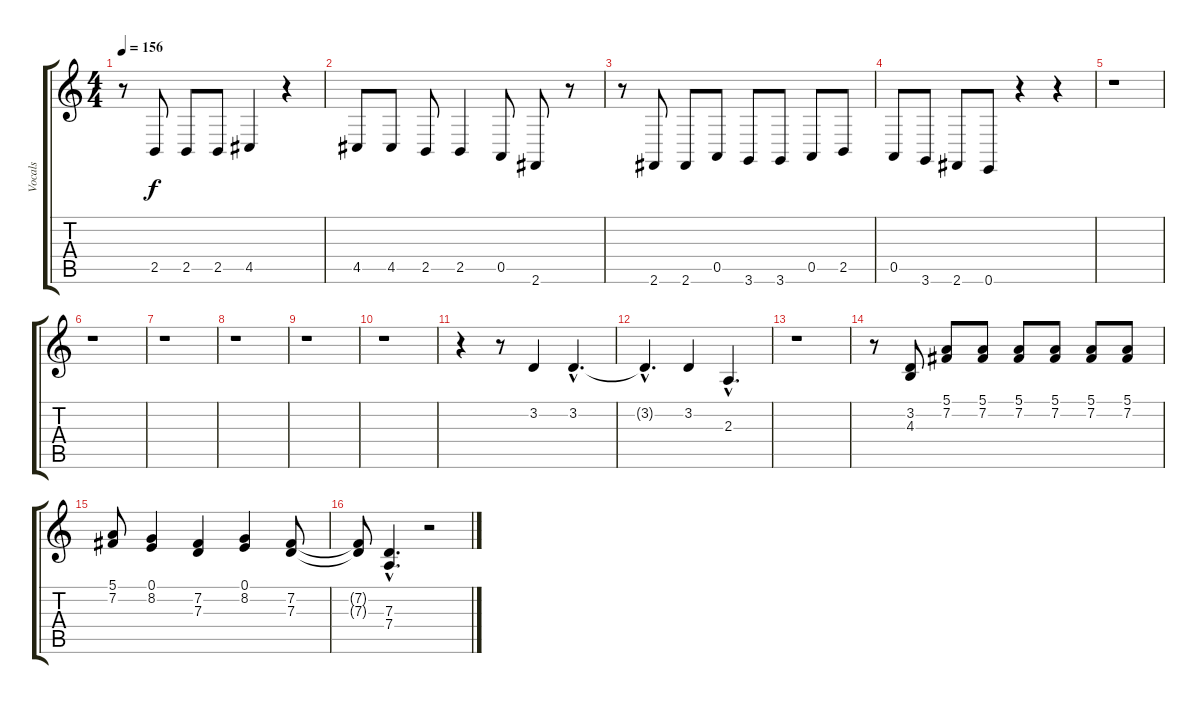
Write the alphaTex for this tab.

\track ("Vocals" "Vocals") {instrument altosax}
\staff {score tabs}
\tuning (E4 B3 G3 D3 A2 E2) {hide}
\ts (4 4)
\tempo 156
\clef g2
\ks c
r.8{dy f} 2.5.8 2.5.8 2.5.8 4.5.4 r.4 |
4.5.8 4.5.8 2.5.8 2.5.4 0.5.8 2.6.8 r.8 |
r.8 2.6.8 2.6.8 0.5.8 3.6.8 3.6.8 0.5.8 2.5.8 |
0.5.8 3.6.8 2.6.8 0.6.8 r.4 r.4 |
r.1 |
r.1 |
r.1 |
r.1 |
r.1 |
r.1 |
r.4 r.8 3.2.4 3.2{hac}.4{d} |
3.2{hac t}.4{d} 3.2.4 2.3{hac}.4{d} |
r.1 |
r.8 (3.2 4.3).8 (5.1 7.2).8 (5.1 7.2).8 (5.1 7.2).8 (5.1 7.2).8 (5.1 7.2).8 (5.1 7.2).8 |
(5.1 7.2).8 (0.1 8.2).4 (7.2 7.3).4 (0.1 8.2).4 (7.2 7.3).8 |
(7.2{t} 7.3{t}).8 (7.3{hac} 7.4{hac}).4{d} r.2
